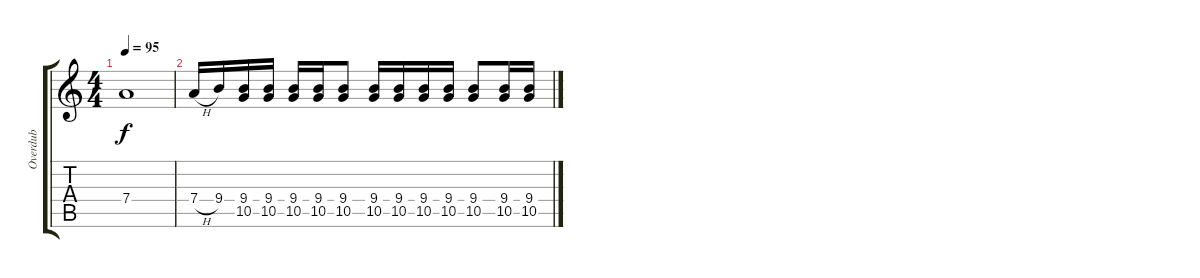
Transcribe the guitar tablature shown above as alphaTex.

\track ("Overdub" "Overdub") {instrument distortionguitar}
\staff {score tabs}
\tuning (E4 B3 G3 D3 A2 E2) {hide}
\ts (4 4)
\tempo 95
\clef g2
\ks c
7.4{t}.1{dy f} |
7.4{h}.16{volume 3 balance 13} 9.4.16 (9.4 10.5).16 (9.4 10.5).16 (9.4 10.5).16 (9.4 10.5).16 (9.4 10.5).8 (9.4 10.5).16 (9.4 10.5).16 (9.4 10.5).16 (9.4 10.5).16 (9.4 10.5).8 (9.4 10.5).16 (9.4 10.5).16
